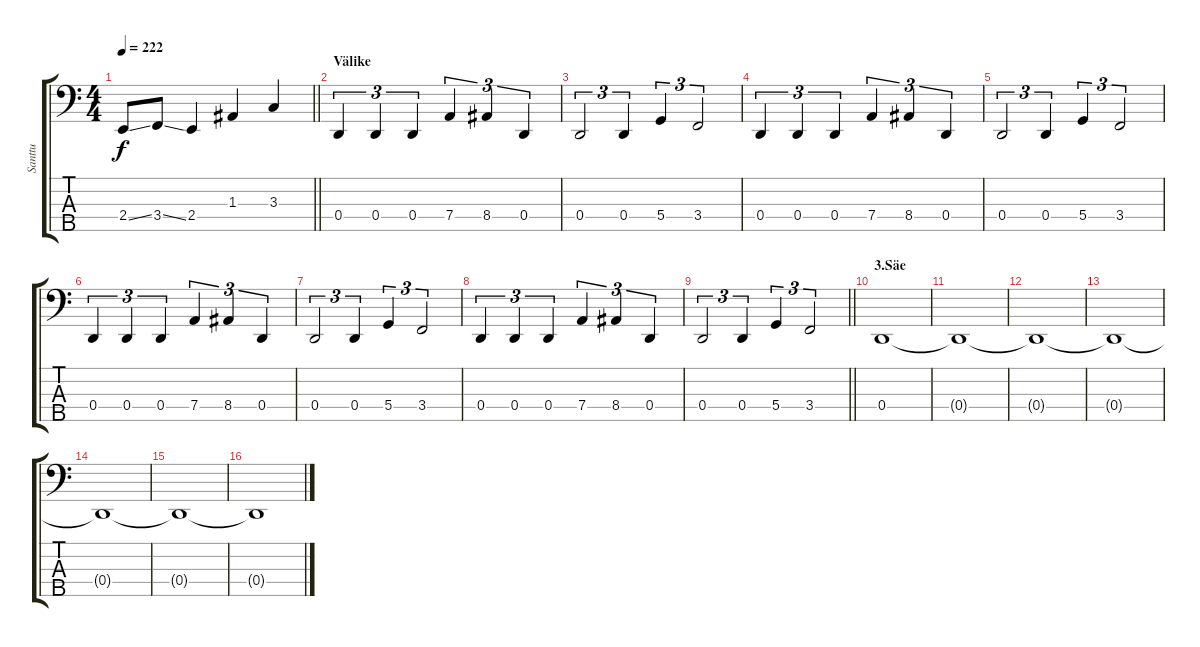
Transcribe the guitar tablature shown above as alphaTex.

\track ("Santtu" "Santtu") {instrument electricbasspick}
\staff {score tabs}
\tuning (G2 D2 A1 D1 A0) {hide}
\ts (4 4)
\tempo 222
\clef f4
\barLineRight lightlight
\ks c
2.4{ss}.8{dy f} 3.4{ss}.8 2.4.4 1.3.4 3.3.4 |
\section ("" "Välike")
0.4.4{tu (3 2)} 0.4.4{tu (3 2)} 0.4.4{tu (3 2)} 7.4.4{tu (3 2)} 8.4.4{tu (3 2)} 0.4.4{tu (3 2)} |
0.4.2{tu (3 2)} 0.4.4{tu (3 2)} 5.4.4{tu (3 2)} 3.4.2{tu (3 2)} |
0.4.4{tu (3 2)} 0.4.4{tu (3 2)} 0.4.4{tu (3 2)} 7.4.4{tu (3 2)} 8.4.4{tu (3 2)} 0.4.4{tu (3 2)} |
0.4.2{tu (3 2)} 0.4.4{tu (3 2)} 5.4.4{tu (3 2)} 3.4.2{tu (3 2)} |
0.4.4{tu (3 2)} 0.4.4{tu (3 2)} 0.4.4{tu (3 2)} 7.4.4{tu (3 2)} 8.4.4{tu (3 2)} 0.4.4{tu (3 2)} |
0.4.2{tu (3 2)} 0.4.4{tu (3 2)} 5.4.4{tu (3 2)} 3.4.2{tu (3 2)} |
0.4.4{tu (3 2)} 0.4.4{tu (3 2)} 0.4.4{tu (3 2)} 7.4.4{tu (3 2)} 8.4.4{tu (3 2)} 0.4.4{tu (3 2)} |
\barLineRight lightlight
0.4.2{tu (3 2)} 0.4.4{tu (3 2)} 5.4.4{tu (3 2)} 3.4.2{tu (3 2)} |
\section ("" "3.Säe")
0.4.1 |
0.4{t}.1 |
0.4{t}.1 |
0.4{t}.1 |
0.4{t}.1 |
0.4{t}.1 |
0.4{t}.1
